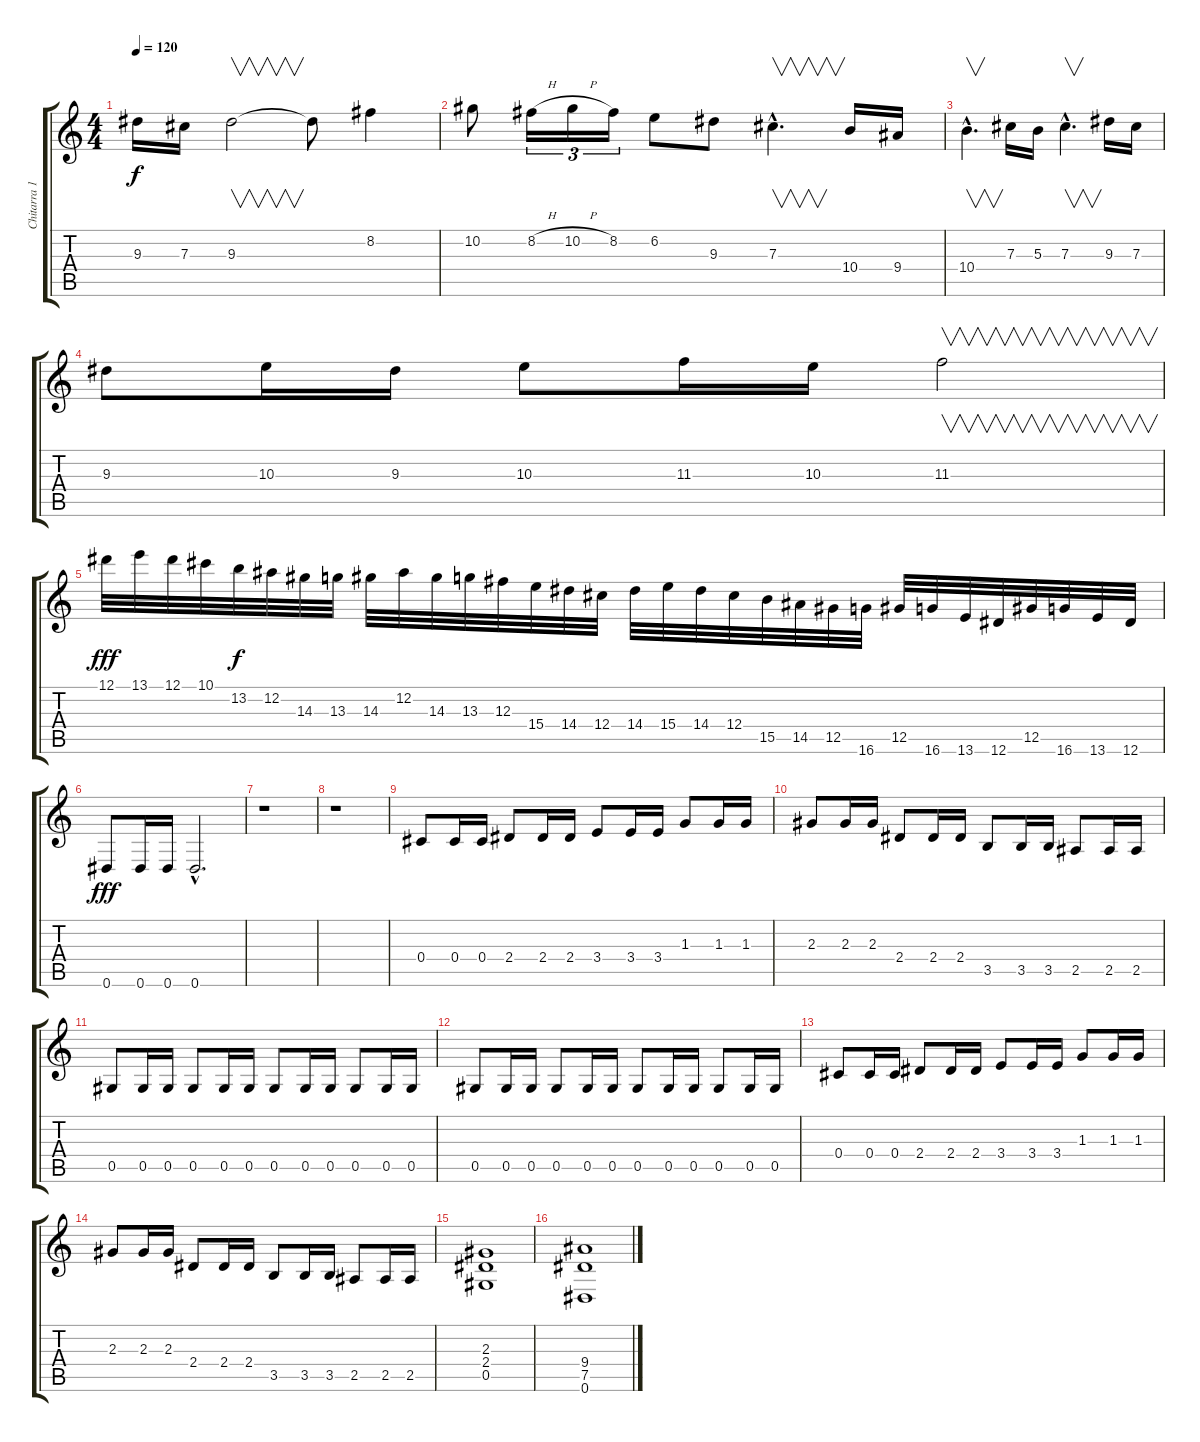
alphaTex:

\track ("Chitarra 1" "Chitarra 1") {instrument distortionguitar}
\staff {score tabs}
\tuning (Eb4 Bb3 Gb3 Db3 Ab2 Eb2) {hide}
\ts (4 4)
\tempo 120
\clef g2
\ks c
9.3.16{dy f} 7.3.16 9.3.2{v} 9.3{t}.8 8.2.4 |
10.2.8 8.2{h}.16{tu (3 2)} 10.2{h}.16{tu (3 2)} 8.2.16{tu (3 2)} 6.2.8 9.3.8 7.3{hac}.4{v d} 10.4.16 9.4.16 |
10.4{hac}.4{v d} 7.3.16 5.3.16 7.3{hac}.4{v d} 9.3.16 7.3.16 |
9.3.8 10.3.16 9.3.16 10.3.8 11.3.16 10.3.16 11.3.2{v} |
12.1.32{dy fff} 13.1.32 12.1.32 10.1.32 13.2.32{dy f} 12.2.32 14.3.32 13.3.32 14.3.32 12.2.32 14.3.32 13.3.32 12.3.32 15.4.32 14.4.32 12.4.32 14.4.32 15.4.32 14.4.32 12.4.32 15.5.32 14.5.32 12.5.32 16.6.32 12.5.32 16.6.32 13.6.32 12.6.32 12.5.32 16.6.32 13.6.32 12.6.32 |
0.6.8{dy fff} 0.6.16 0.6.16 0.6{hac}.2{d} |
r.1 |
r.1 |
0.4.8 0.4.16 0.4.16 2.4.8 2.4.16 2.4.16 3.4.8 3.4.16 3.4.16 1.3.8 1.3.16 1.3.16 |
2.3.8 2.3.16 2.3.16 2.4.8 2.4.16 2.4.16 3.5.8 3.5.16 3.5.16 2.5.8 2.5.16 2.5.16 |
0.5.8 0.5.16 0.5.16 0.5.8 0.5.16 0.5.16 0.5.8 0.5.16 0.5.16 0.5.8 0.5.16 0.5.16 |
0.5.8 0.5.16 0.5.16 0.5.8 0.5.16 0.5.16 0.5.8 0.5.16 0.5.16 0.5.8 0.5.16 0.5.16 |
0.4.8 0.4.16 0.4.16 2.4.8 2.4.16 2.4.16 3.4.8 3.4.16 3.4.16 1.3.8 1.3.16 1.3.16 |
2.3.8 2.3.16 2.3.16 2.4.8 2.4.16 2.4.16 3.5.8 3.5.16 3.5.16 2.5.8 2.5.16 2.5.16 |
(2.3 2.4 0.5).1 |
(9.4 7.5 0.6).1
